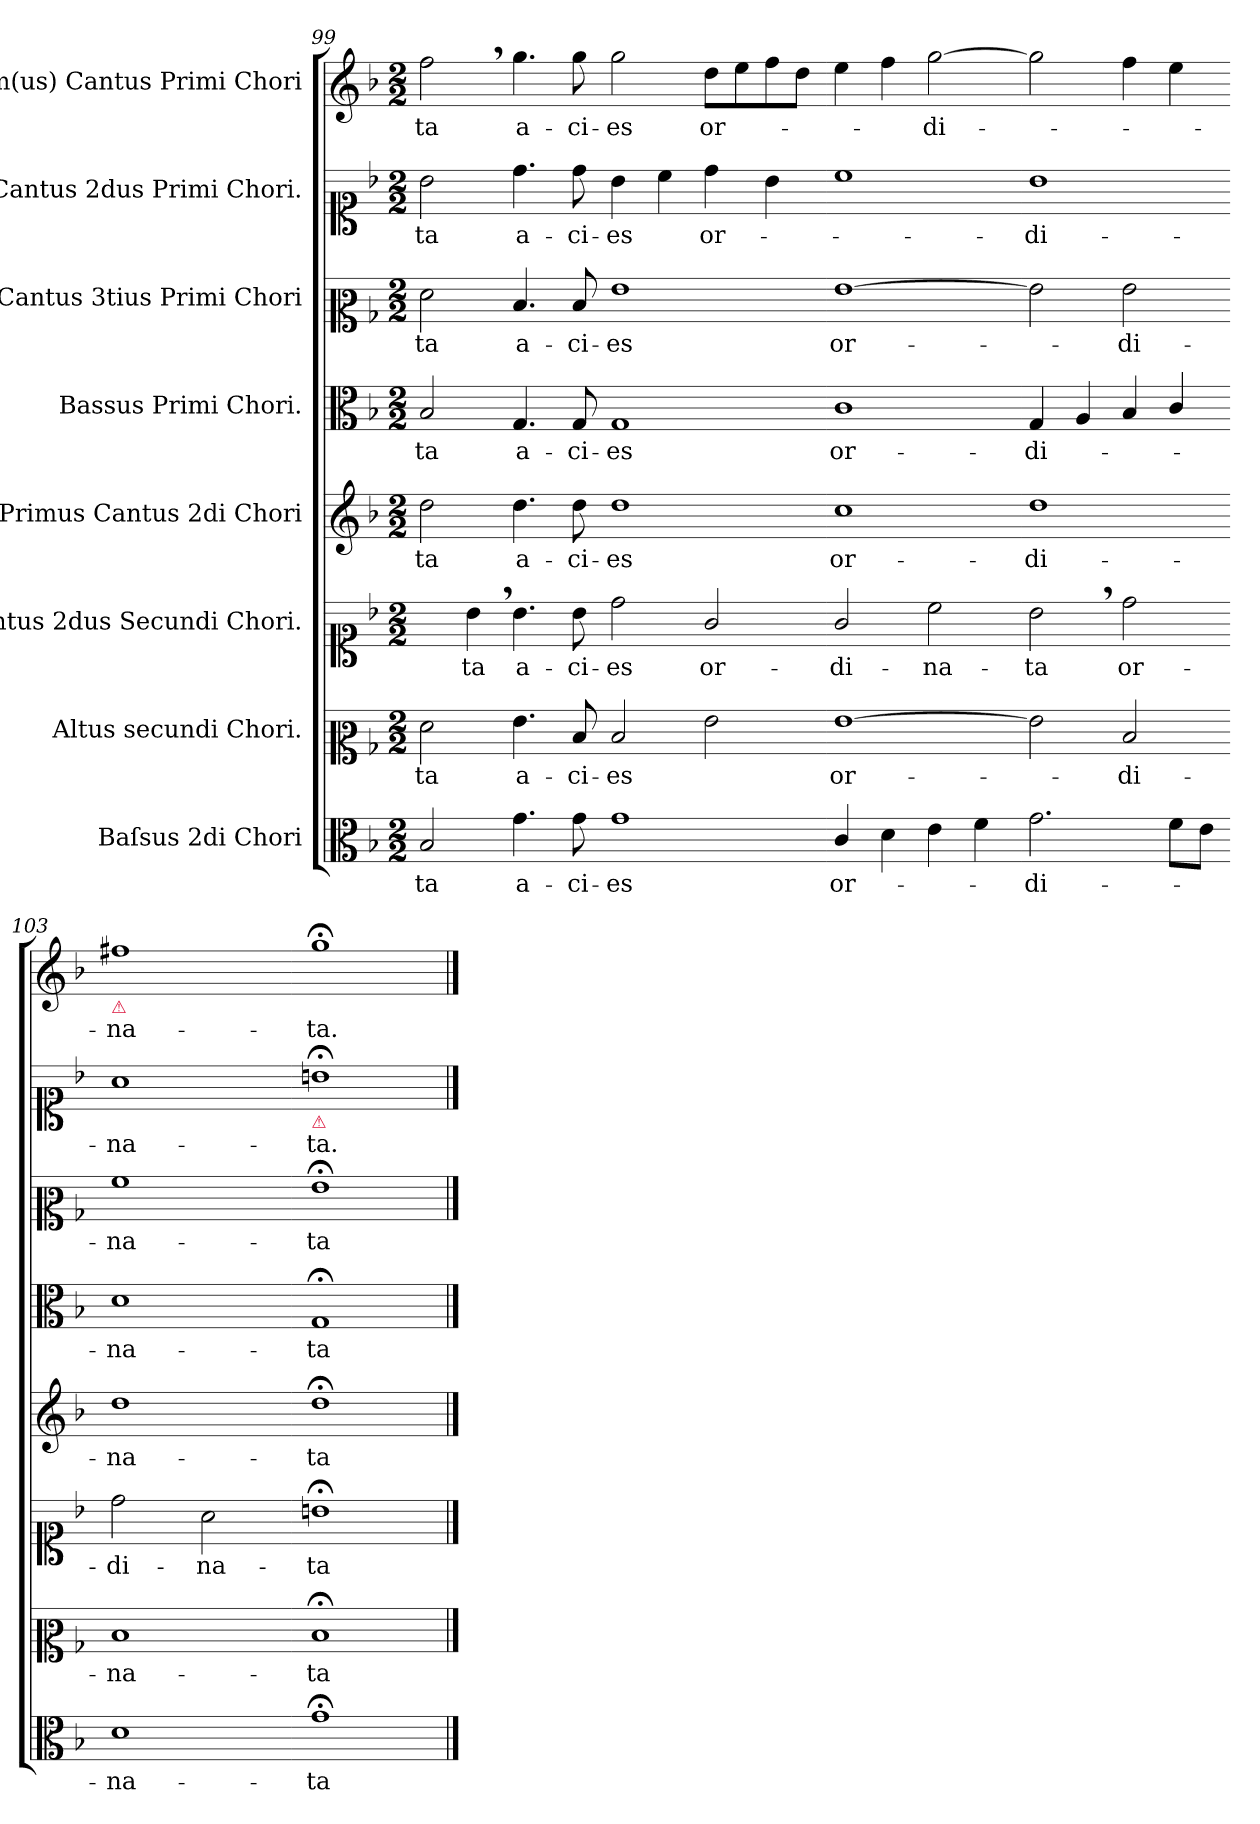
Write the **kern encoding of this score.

**kern	**text	**kern	**text	**kern	**text	**kern	**text	**kern	**text	**kern	**text	**kern	**text	**kern	**text
*part8	*part8	*part7	*part7	*part6	*part6	*part5	*part5	*part4	*part4	*part3	*part3	*part2	*part2	*part1	*part1
*staff8	*staff8	*staff7	*staff7	*staff6	*staff6	*staff5	*staff5	*staff4	*staff4	*staff3	*staff3	*staff2	*staff2	*staff1	*staff1
*I"Baſsus 2di Chori	*	*I"Altus secundi Chori.	*	*I"Cantus 2dus Secundi Chori.	*	*I"Primus Cantus 2di Chori	*	*I"Bassus Primi Chori.	*	*I"Cantus 3tius Primi Chori	*	*I"Cantus 2dus Primi Chori.	*	*I"Im(us) Cantus Primi Chori	*
*clefC3	*	*clefC2	*	*clefC1	*	*clefG2	*	*clefC3	*	*clefC2	*	*clefC1	*	*clefG2	*
*k[b-]	*	*k[b-]	*	*k[b-]	*	*k[b-]	*	*k[b-]	*	*k[b-]	*	*k[b-]	*	*k[b-]	*
*M2/2	*	*M2/2	*	*M2/2	*	*M2/2	*	*M2/2	*	*M2/2	*	*M2/2	*	*M2/2	*
=99	=99	=99	=99	=99	=99	=99	=99	=99	=99	=99	=99	=99	=99	=99	=99
2B-/	-ta	2f\	-ta	4ryy	.	2dd\	-ta	2B-/	-ta	2f\	-ta	2b-\	-ta	2ff,<\	-ta
.	.	.	.	4b-,<\	-ta	.	.	.	.	.	.	.	.	.	.
4.g\	a-	4.g\	a-	4.b-\	a-	4.dd\	a-	4.G/	a-	4.d/	a-	4.dd\	a-	4.gg\	a-
8g\	-ci-	8d/	-ci-	8b-\	-ci-	8dd\	-ci-	8G/	-ci-	8d/	-ci-	8dd\	-ci-	8gg\	-ci-
=100-	=100-	=100-	=100-	=100-	=100-	=100-	=100-	=100-	=100-	=100-	=100-	=100-	=100-	=100-	=100-
1g	-es	2d/	-es	2dd\	-es	1dd	-es	1G	-es	1g	-es	4b-\	-es	2gg\	-es
.	.	.	.	.	.	.	.	.	.	.	.	4cc\	.	.	.
.	.	2g\	.	2g/	or-	.	.	.	.	.	.	4dd\	or-	8dd\L	or-
.	.	.	.	.	.	.	.	.	.	.	.	.	.	8ee\	.
.	.	.	.	.	.	.	.	.	.	.	.	4b-\	.	8ff\	.
.	.	.	.	.	.	.	.	.	.	.	.	.	.	8dd\J	.
=101-	=101-	=101-	=101-	=101-	=101-	=101-	=101-	=101-	=101-	=101-	=101-	=101-	=101-	=101-	=101-
4c/	or-	[1g	or-	2g/	-di-	1cc	or-	1c	or-	[1g	or-	1cc	.	4ee\	.
4d\	.	.	.	.	.	.	.	.	.	.	.	.	.	4ff\	.
4e\	.	.	.	2cc\	-na-	.	.	.	.	.	.	.	.	[2gg\	-di-
4f\	.	.	.	.	.	.	.	.	.	.	.	.	.	.	.
=102-	=102-	=102-	=102-	=102-	=102-	=102-	=102-	=102-	=102-	=102-	=102-	=102-	=102-	=102-	=102-
2.g\	-di-	2g]	.	2b-,<\	-ta	1dd	-di-	4G/	-di-	2g]	.	1b-	-di-	2gg\]	.
.	.	.	.	.	.	.	.	4A/	.	.	.	.	.	.	.
.	.	2d/	-di-	2dd\	or-	.	.	4B-/	.	2g\	-di-	.	.	4ff\	.
8f\L	.	.	.	.	.	.	.	4c/	.	.	.	.	.	4ee\	.
8e\J	.	.	.	.	.	.	.	.	.	.	.	.	.	.	.
=103-	=103-	=103-	=103-	=103-	=103-	=103-	=103-	=103-	=103-	=103-	=103-	=103-	=103-	=103-	=103-
!	!	!	!	!	!	!	!	!	!	!	!	!	!	!LO:TX:b:color=crimson:t=⚠	!
1d	-na-	1d	-na-	2dd\	-di-	1dd	-na-	1d	-na-	1a	-na-	1a	-na-	1ff#X	-na-
.	.	.	.	2a\	-na-	.	.	.	.	.	.	.	.	.	.
=104-	=104-	=104-	=104-	=104-	=104-	=104-	=104-	=104-	=104-	=104-	=104-	=104-	=104-	=104-	=104-
!	!	!	!	!	!	!	!	!	!	!	!	!LO:TX:b:color=crimson:t=⚠	!	!	!
1g;<;	-ta	1d;<	-ta	1bn;<;	-ta	1dd;<;	-ta	1G;<;	-ta	1g;<;	-ta	1bn;<;	-ta.	1gg;<;	-ta.
==	==	==	==	==	==	==	==	==	==	==	==	==	==	==	==
*-	*-	*-	*-	*-	*-	*-	*-	*-	*-	*-	*-	*-	*-	*-	*-
